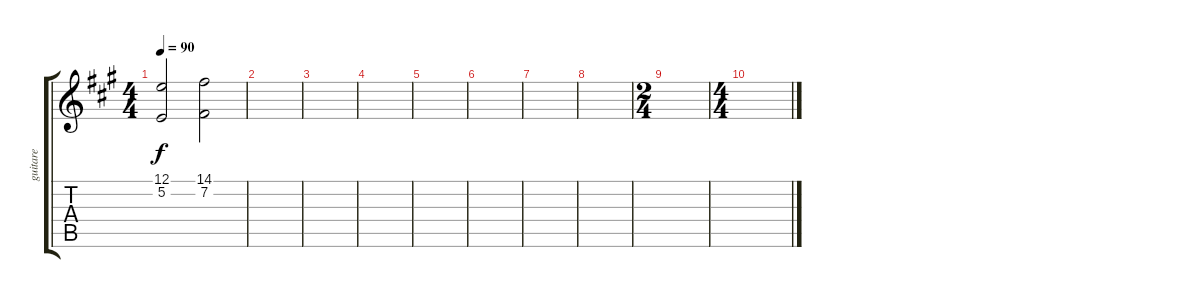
\track ("guitare" "guitare") {instrument pizzicatostrings}
\staff {score tabs}
\tuning (E4 B3 G3 D3 A2 E2) {hide}
\ts (4 4)
\tempo 90
\clef g2
\ks f#minor
(12.1 5.2).2{dy f} (14.1 7.2).2 |
|
|
|
|
|
|
|
\ts (2 4)
|
\ts (4 4)
